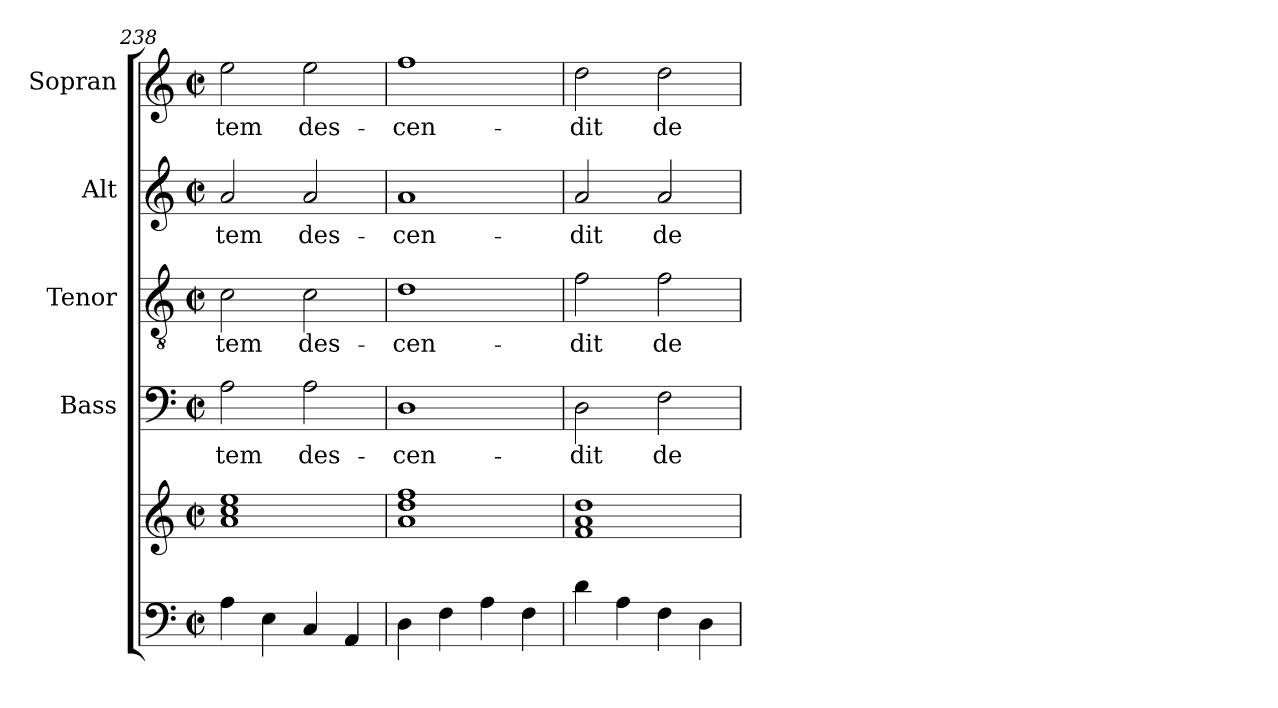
**kern	**kern	**kern	**text	**kern	**text	**kern	**text	**kern	**text
*part5	*part5	*part4	*part4	*part3	*part3	*part2	*part2	*part1	*part1
*staff6	*staff5	*staff4	*staff4	*staff3	*staff3	*staff2	*staff2	*staff1	*staff1
*	*	*I"Bass	*	*I"Tenor	*	*I"Alt	*	*I"Sopran	*
*	*	*I'B.	*	*I'T.	*	*I'A.	*	*I'S.	*
*clefF4	*clefG2	*clefF4	*	*clefGv2	*	*clefG2	*	*clefG2	*
*k[]	*k[]	*k[]	*	*k[]	*	*k[]	*	*k[]	*
*C:	*C:	*C:	*	*C:	*	*C:	*	*C:	*
*M2/2	*M2/2	*M2/2	*	*M2/2	*	*M2/2	*	*M2/2	*
*met(c|)	*met(c|)	*met(c|)	*	*met(c|)	*	*met(c|)	*	*met(c|)	*
=238	=238	=238	=238	=238	=238	=238	=238	=238	=238
!	!	!	!LO:LY:b	!	!LO:LY:b	!	!LO:LY:b	!	!LO:LY:b
4A\	1a 1cc 1ee	2A\	-tem	2c\	-tem	2a/	-tem	2ee\	-tem
4E\	.	.	.	.	.	.	.	.	.
!	!	!	!LO:LY:b	!	!LO:LY:b	!	!LO:LY:b	!	!LO:LY:b
4C/	.	2A\	des-	2c\	des-	2a/	des-	2ee\	des-
4AA/	.	.	.	.	.	.	.	.	.
=239	=239	=239	=239	=239	=239	=239	=239	=239	=239
!	!	!	!LO:LY:b	!	!LO:LY:b	!	!LO:LY:b	!	!LO:LY:b
4D\	1a 1dd 1ff	1D	-cen-	1d	-cen-	1a	-cen-	1ff	-cen-
4F\	.	.	.	.	.	.	.	.	.
4A\	.	.	.	.	.	.	.	.	.
4F\	.	.	.	.	.	.	.	.	.
=240	=240	=240	=240	=240	=240	=240	=240	=240	=240
!	!	!	!LO:LY:b	!	!LO:LY:b	!	!LO:LY:b	!	!LO:LY:b
4d\	1f 1a 1dd	2D\	-dit	2f\	-dit	2a/	-dit	2dd\	-dit
4A\	.	.	.	.	.	.	.	.	.
!	!	!	!LO:LY:b	!	!LO:LY:b	!	!LO:LY:b	!	!LO:LY:b
4F\	.	2F\	de	2f\	de	2a/	de	2dd\	de
4D\	.	.	.	.	.	.	.	.	.
=	=	=	=	=	=	=	=	=	=
*-	*-	*-	*-	*-	*-	*-	*-	*-	*-
